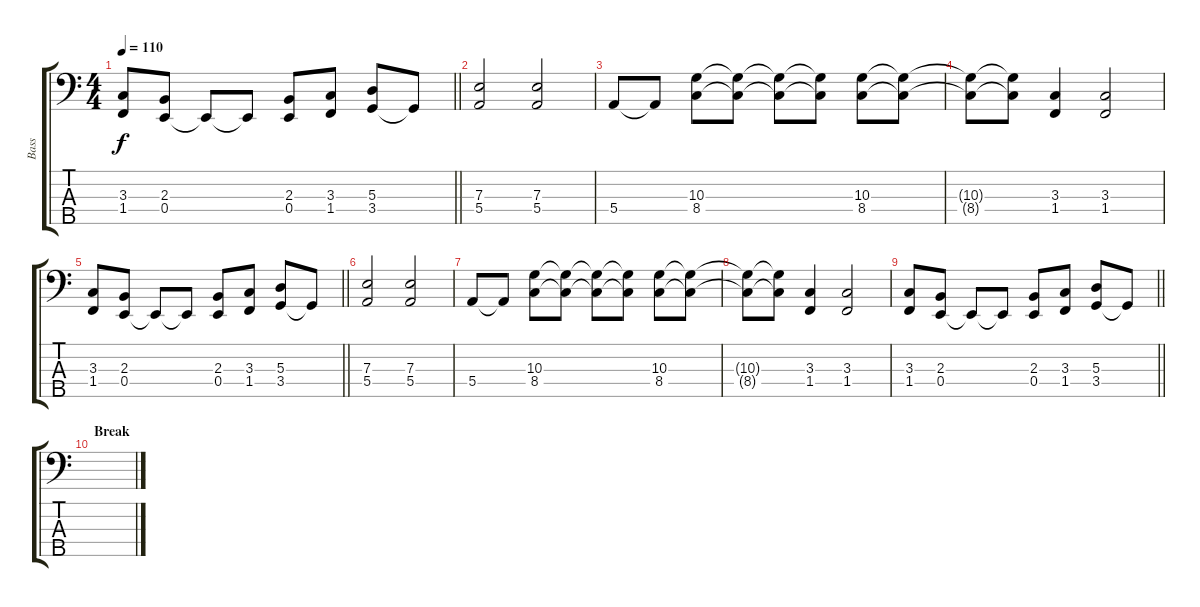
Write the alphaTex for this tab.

\track ("Bass" "Bass") {instrument electricbassfinger}
\staff {score tabs}
\tuning (G2 D2 A1 E1 B0) {hide}
\ts (4 4)
\tempo 110
\clef f4
\barLineRight lightlight
\ks c
(3.3 1.4).8{dy f} (2.3 0.4).8 0.4{t}.8 0.4{t}.8 (2.3 0.4).8 (3.3 1.4).8 (5.3 3.4).8 3.4{t}.8 |
(7.3 5.4).2 (7.3 5.4).2 |
5.4.8 5.4{t}.8 (10.3 8.4).8 (10.3{t} 8.4{t}).8 (10.3{t} 8.4{t}).8 (10.3{t} 8.4{t}).8 (10.3 8.4).8 (10.3{t} 8.4{t}).8 |
(10.3{t} 8.4{t}).8 (10.3{t} 8.4{t}).8 (3.3 1.4).4 (3.3 1.4).2 |
\barLineRight lightlight
(3.3 1.4).8 (2.3 0.4).8 0.4{t}.8 0.4{t}.8 (2.3 0.4).8 (3.3 1.4).8 (5.3 3.4).8 3.4{t}.8 |
(7.3 5.4).2 (7.3 5.4).2 |
5.4.8 5.4{t}.8 (10.3 8.4).8 (10.3{t} 8.4{t}).8 (10.3{t} 8.4{t}).8 (10.3{t} 8.4{t}).8 (10.3 8.4).8 (10.3{t} 8.4{t}).8 |
(10.3{t} 8.4{t}).8 (10.3{t} 8.4{t}).8 (3.3 1.4).4 (3.3 1.4).2 |
\barLineRight lightlight
(3.3 1.4).8 (2.3 0.4).8 0.4{t}.8 0.4{t}.8 (2.3 0.4).8 (3.3 1.4).8 (5.3 3.4).8 3.4{t}.8 |
\section ("" "Break")
